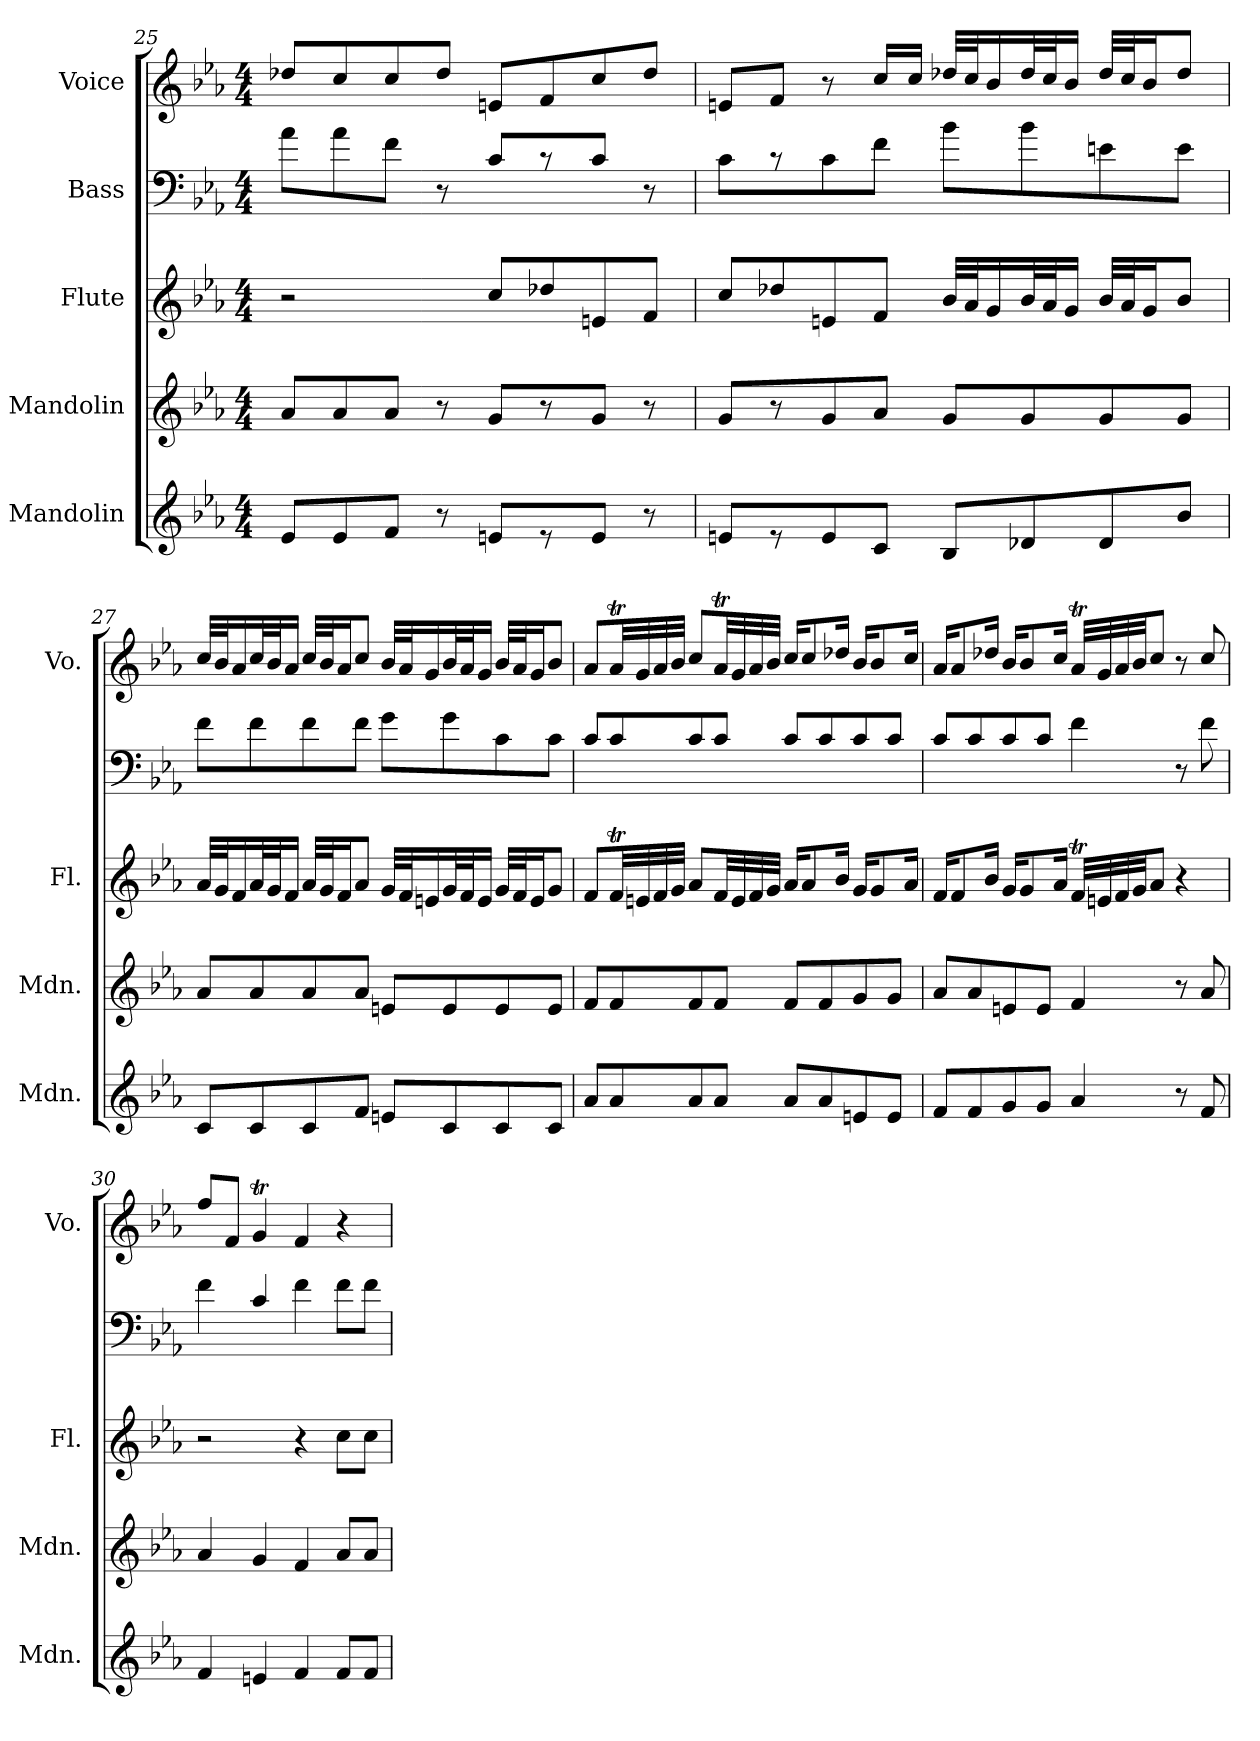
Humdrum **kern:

**kern	**kern	**kern	**kern	**kern
*part5	*part4	*part3	*part2	*part1
*staff5	*staff4	*staff3	*staff2	*staff1
*I"Mandolin	*I"Mandolin	*I"Flute	*I"Bass	*I"Voice
*I'Mdn.	*I'Mdn.	*I'Fl.	*	*I'Vo.
*clefG2	*clefG2	*clefG2	*clefF4	*clefG2
*	*	*	*ITrd7c12	*
*k[b-e-a-]	*k[b-e-a-]	*k[b-e-a-]	*k[b-e-a-]	*k[b-e-a-]
*M4/4	*M4/4	*M4/4	*M4/4	*M4/4
=25	=25	=25	=25	=25
8e-/L	8a-/L	2r	8A-\L	8dd-X/L
8e-/	8a-/	.	8A-\	8cc/
8f/J	8a-/J	.	8F\J	8cc/
8r	8r	.	8r	8dd-/J
8en/L	8g/L	8cc/L	8C/L	8en/L
8r	8r	8dd-X/	8r	8f/
8e/J	8g/J	8en/	8C/J	8cc/
8r	8r	8f/J	8r	8dd-/J
!!LO:PB:g=z
=26	=26	=26	=26	=26
8en/L	8g/L	8cc/L	8C\L	8en/L
8r	8r	8dd-X/	8r	8f/J
8e/	8g/	8en/	8C\	8r
8c/J	8a-/J	8f/J	8F\J	16cc/LL
.	.	.	.	16cc/JJ
8B-/L	8g/L	32b-/LLL	8B-\L	32dd-X/LLL
.	.	32a-/J	.	32cc/J
.	.	16g/	.	16b-/
8d-X/	8g/	32b-/L	8B-\	32dd-/L
.	.	32a-/J	.	32cc/J
.	.	16g/JJ	.	16b-/JJ
8d-/	8g/	32b-/LLL	8En\	32dd-/LLL
.	.	32a-/J	.	32cc/J
.	.	16g/J	.	16b-/J
8b-/J	8g/J	8b-/J	8E\J	8dd-/J
!!LO:LB:g=z
=27	=27	=27	=27	=27
8c/L	8a-/L	32a-/LLL	8F\L	32cc/LLL
.	.	32g/J	.	32b-/J
.	.	16f/	.	16a-/
8c/	8a-/	32a-/L	8F\	32cc/L
.	.	32g/J	.	32b-/J
.	.	16f/JJ	.	16a-/JJ
8c/	8a-/	32a-/LLL	8F\	32cc/LLL
.	.	32g/J	.	32b-/J
.	.	16f/J	.	16a-/J
8f/J	8a-/J	8a-/J	8F\J	8cc/J
8en/L	8en/L	32g/LLL	8G\L	32b-/LLL
.	.	32f/J	.	32a-/J
.	.	16en/	.	16g/
8c/	8e/	32g/L	8G\	32b-/L
.	.	32f/J	.	32a-/J
.	.	16e/JJ	.	16g/JJ
8c/	8e/	32g/LLL	8C\	32b-/LLL
.	.	32f/J	.	32a-/J
.	.	16e/J	.	16g/J
8c/J	8e/J	8g/J	8C\J	8b-/J
!!LO:PB:g=z
=28	=28	=28	=28	=28
8a-/L	8f/L	8f/L	8C/L	8a-/L
8a-/	8f/	32fT/LL	8C/	32a-T/LL
.	.	32en/	.	32g/
.	.	32f/	.	32a-/
.	.	32g/JJJ	.	32b-/JJJ
8a-/	8f/	8a-/L	8C/	8cc/L
8a-/J	8f/J	32f/LL	8C/J	32a-T/LL
.	.	32e/	.	32g/
.	.	32f/	.	32a-/
.	.	32g/JJJ	.	32b-/JJJ
8a-/L	8f/L	16a-/KL	8C/L	16cc/KL
.	.	8a-/	.	8cc/
8a-/	8f/	.	8C/	.
.	.	16b-/Jk	.	16dd-X/Jk
8en/	8g/	16g/KL	8C/	16b-/KL
.	.	8g/	.	8b-/
8e/J	8g/J	.	8C/J	.
.	.	16a-/Jk	.	16cc/Jk
!!LO:LB:g=z
=29	=29	=29	=29	=29
8f/L	8a-/L	16f/KL	8C/L	16a-/KL
.	.	8f/	.	8a-/
8f/	8a-/	.	8C/	.
.	.	16b-/Jk	.	16dd-X/Jk
8g/	8en/	16g/KL	8C/	16b-/KL
.	.	8g/	.	8b-/
8g/J	8e/J	.	8C/J	.
.	.	16a-/Jk	.	16cc/Jk
4a-/	4f/	32fT/LLL	4F\	32a-T/LLL
.	.	32en/	.	32g/
.	.	32f/	.	32a-/
.	.	32g/JJ	.	32b-/JJ
.	.	8a-/J	.	8cc/J
8r	8r	4r	8r	8r
8f/	8a-/	.	8F\	8cc/
!!LO:PB:g=z
=30	=30	=30	=30	=30
4f/	4a-/	2r	4F\	8ff/L
.	.	.	.	8f/J
4en/	4g/	.	4C/	4gt/
4f/	4f/	4r	4F\	4f/
8f/L	8a-/L	8cc\L	8F\L	4r
8f/J	8a-/J	8cc\J	8F\J	.
=	=	=	=	=
*-	*-	*-	*-	*-
